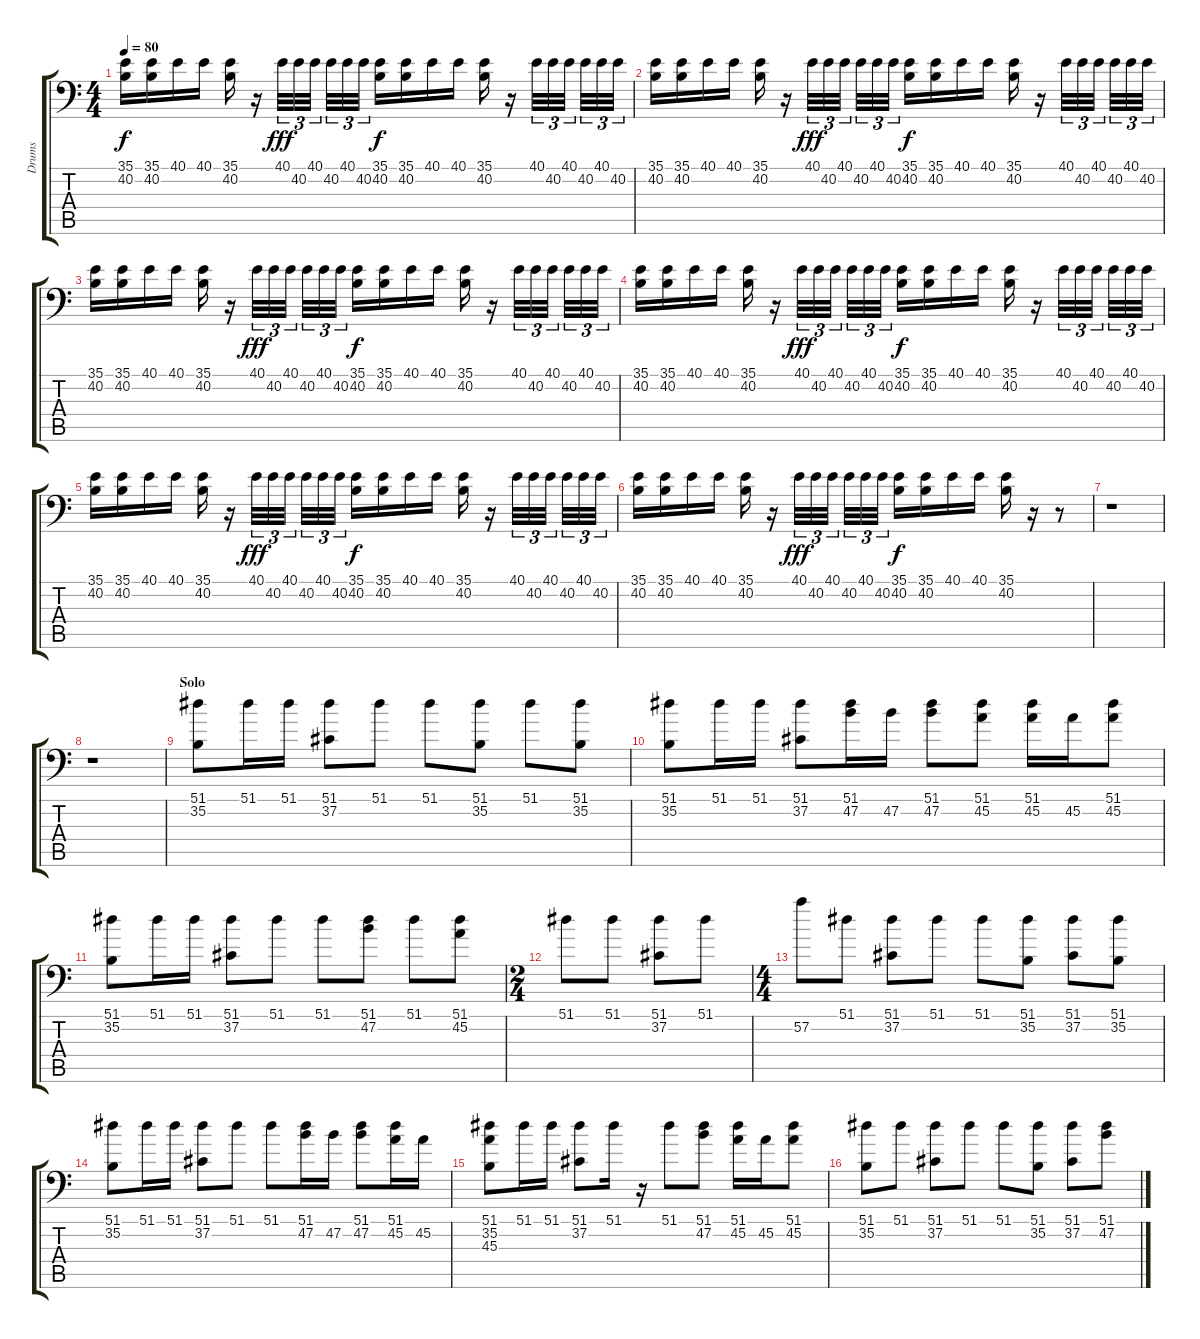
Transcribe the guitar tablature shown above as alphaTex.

\track ("Drums" "Drums") {instrument acousticgrandpiano}
\staff {score tabs}
\tuning (C-1 C-1 C-1 C-1 C-1 C-1) {hide}
\ts (4 4)
\tempo 80
\clef f4
\ks c
(35.1 40.2).16{dy f} (35.1 40.2).16 40.1.16 40.1.16 (35.1 40.2).16 r.16 40.1.32{tu (3 2) dy fff} 40.2.32{tu (3 2)} 40.1.32{tu (3 2)} 40.2.32{tu (3 2)} 40.1.32{tu (3 2)} 40.2.32{tu (3 2)} (35.1 40.2).16{dy f} (35.1 40.2).16 40.1.16 40.1.16 (35.1 40.2).16 r.16 40.1.32{tu (3 2)} 40.2.32{tu (3 2)} 40.1.32{tu (3 2)} 40.2.32{tu (3 2)} 40.1.32{tu (3 2)} 40.2.32{tu (3 2)} |
(35.1 40.2).16 (35.1 40.2).16 40.1.16 40.1.16 (35.1 40.2).16 r.16 40.1.32{tu (3 2) dy fff} 40.2.32{tu (3 2)} 40.1.32{tu (3 2)} 40.2.32{tu (3 2)} 40.1.32{tu (3 2)} 40.2.32{tu (3 2)} (35.1 40.2).16{dy f} (35.1 40.2).16 40.1.16 40.1.16 (35.1 40.2).16 r.16 40.1.32{tu (3 2)} 40.2.32{tu (3 2)} 40.1.32{tu (3 2)} 40.2.32{tu (3 2)} 40.1.32{tu (3 2)} 40.2.32{tu (3 2)} |
(35.1 40.2).16 (35.1 40.2).16 40.1.16 40.1.16 (35.1 40.2).16 r.16 40.1.32{tu (3 2) dy fff} 40.2.32{tu (3 2)} 40.1.32{tu (3 2)} 40.2.32{tu (3 2)} 40.1.32{tu (3 2)} 40.2.32{tu (3 2)} (35.1 40.2).16{dy f} (35.1 40.2).16 40.1.16 40.1.16 (35.1 40.2).16 r.16 40.1.32{tu (3 2)} 40.2.32{tu (3 2)} 40.1.32{tu (3 2)} 40.2.32{tu (3 2)} 40.1.32{tu (3 2)} 40.2.32{tu (3 2)} |
(35.1 40.2).16 (35.1 40.2).16 40.1.16 40.1.16 (35.1 40.2).16 r.16 40.1.32{tu (3 2) dy fff} 40.2.32{tu (3 2)} 40.1.32{tu (3 2)} 40.2.32{tu (3 2)} 40.1.32{tu (3 2)} 40.2.32{tu (3 2)} (35.1 40.2).16{dy f} (35.1 40.2).16 40.1.16 40.1.16 (35.1 40.2).16 r.16 40.1.32{tu (3 2)} 40.2.32{tu (3 2)} 40.1.32{tu (3 2)} 40.2.32{tu (3 2)} 40.1.32{tu (3 2)} 40.2.32{tu (3 2)} |
(35.1 40.2).16 (35.1 40.2).16 40.1.16 40.1.16 (35.1 40.2).16 r.16 40.1.32{tu (3 2) dy fff} 40.2.32{tu (3 2)} 40.1.32{tu (3 2)} 40.2.32{tu (3 2)} 40.1.32{tu (3 2)} 40.2.32{tu (3 2)} (35.1 40.2).16{dy f} (35.1 40.2).16 40.1.16 40.1.16 (35.1 40.2).16 r.16 40.1.32{tu (3 2)} 40.2.32{tu (3 2)} 40.1.32{tu (3 2)} 40.2.32{tu (3 2)} 40.1.32{tu (3 2)} 40.2.32{tu (3 2)} |
(35.1 40.2).16 (35.1 40.2).16 40.1.16 40.1.16 (35.1 40.2).16 r.16 40.1.32{tu (3 2) dy fff} 40.2.32{tu (3 2)} 40.1.32{tu (3 2)} 40.2.32{tu (3 2)} 40.1.32{tu (3 2)} 40.2.32{tu (3 2)} (35.1 40.2).16{dy f} (35.1 40.2).16 40.1.16 40.1.16 (35.1 40.2).16 r.16 r.8 |
r.1 |
r.1 |
\section ("" "Solo")
(51.1 35.2).8 51.1.16 51.1.16 (51.1 37.2).8 51.1.8 51.1.8 (51.1 35.2).8 51.1.8 (51.1 35.2).8 |
(51.1 35.2).8 51.1.16 51.1.16 (51.1 37.2).8 (51.1 47.2).16 47.2.16 (51.1 47.2).8 (51.1 45.2).8 (51.1 45.2).16 45.2.16 (51.1 45.2).8 |
(51.1 35.2).8 51.1.16 51.1.16 (51.1 37.2).8 51.1.8 51.1.8 (51.1 47.2).8 51.1.8 (51.1 45.2).8 |
\ts (2 4)
51.1.8 51.1.8 (51.1 37.2).8 51.1.8 |
\ts (4 4)
57.2.8 51.1.8 (51.1 37.2).8 51.1.8 51.1.8 (51.1 35.2).8 (51.1 37.2).8 (51.1 35.2).8 |
(51.1 35.2).8 51.1.16 51.1.16 (51.1 37.2).8 51.1.8 51.1.8 (51.1 47.2).16 47.2.16 (51.1 47.2).8 (51.1 45.2).16 45.2.16 |
(51.1 35.2 45.3).8 51.1.16 51.1.16 (51.1 37.2).8 51.1.16 r.16 51.1.8 (51.1 47.2).8 (51.1 45.2).16 45.2.16 (51.1 45.2).8 |
(51.1 35.2).8 51.1.8 (51.1 37.2).8 51.1.8 51.1.8 (51.1 35.2).8 (51.1 37.2).8 (51.1 47.2).8
